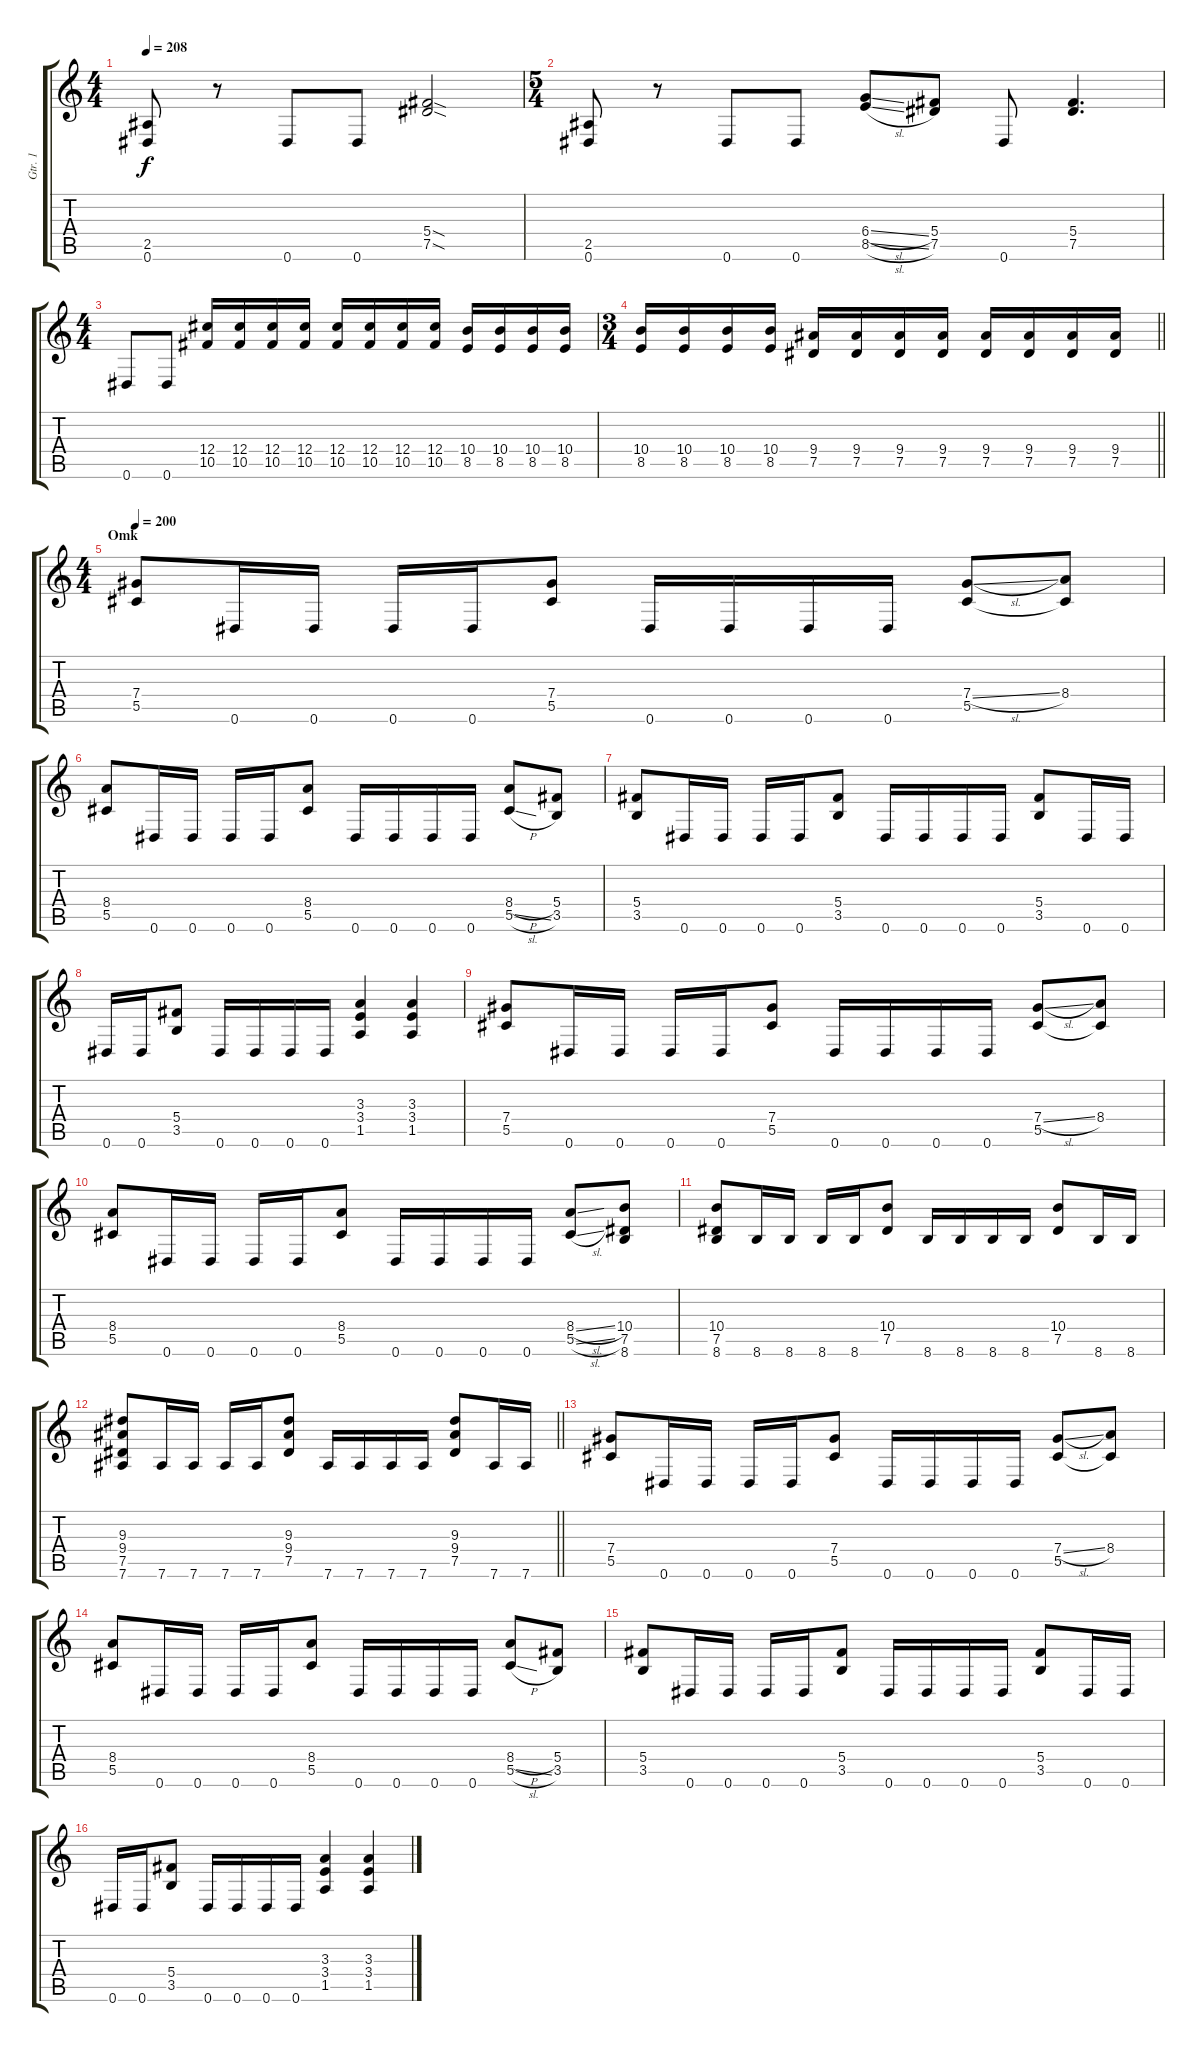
\track ("Gtr. 1" "Gtr. 1") {instrument distortionguitar}
\staff {score tabs}
\tuning (Eb4 Bb3 Gb3 Db3 Ab2 Eb2) {hide}
\ts (4 4)
\tempo 208
\clef g2
\ks c
(2.5 0.6).8{dy f} r.8 0.6.8 0.6.8 (5.4{sod} 7.5{sod}).2 |
\ts (5 4)
(2.5 0.6).8 r.8 0.6.8 0.6.8 (6.4{sl} 8.5{sl}).8 (5.4 7.5).8 0.6.8 (5.4 7.5).4{d} |
\ts (4 4)
0.6.8 0.6.8 (12.4 10.5).16 (12.4 10.5).16 (12.4 10.5).16 (12.4 10.5).16 (12.4 10.5).16 (12.4 10.5).16 (12.4 10.5).16 (12.4 10.5).16 (10.4 8.5).16 (10.4 8.5).16 (10.4 8.5).16 (10.4 8.5).16 |
\ts (3 4)
\barLineRight lightlight
(10.4 8.5).16 (10.4 8.5).16 (10.4 8.5).16 (10.4 8.5).16 (9.4 7.5).16 (9.4 7.5).16 (9.4 7.5).16 (9.4 7.5).16 (9.4 7.5).16 (9.4 7.5).16 (9.4 7.5).16 (9.4 7.5).16 |
\ts (4 4)
\section ("" "Omk")
\tempo 195
\tempo 200
(7.4 5.5).8 0.6.16 0.6.16 0.6.16 0.6.16 (7.4 5.5).8 0.6.16 0.6.16 0.6.16 0.6.16 (7.4{sl} 5.5).8 (8.4 5.5{t}).8 |
(8.4 5.5).8 0.6.16 0.6.16 0.6.16 0.6.16 (8.4 5.5).8 0.6.16 0.6.16 0.6.16 0.6.16 (8.4{h} 5.5{sl}).8 (5.4 3.5).8 |
(5.4 3.5).8 0.6.16 0.6.16 0.6.16 0.6.16 (5.4 3.5).8 0.6.16 0.6.16 0.6.16 0.6.16 (5.4 3.5).8 0.6.16 0.6.16 |
0.6.16 0.6.16 (5.4 3.5).8 0.6.16 0.6.16 0.6.16 0.6.16 (3.3 3.4 1.5).4 (3.3 3.4 1.5).4 |
(7.4 5.5).8 0.6.16 0.6.16 0.6.16 0.6.16 (7.4 5.5).8 0.6.16 0.6.16 0.6.16 0.6.16 (7.4{sl} 5.5).8 (8.4 5.5{t}).8 |
(8.4 5.5).8 0.6.16 0.6.16 0.6.16 0.6.16 (8.4 5.5).8 0.6.16 0.6.16 0.6.16 0.6.16 (8.4{sl} 5.5{sl}).8 (10.4 7.5 8.6).8 |
(10.4 7.5 8.6).8 8.6.16 8.6.16 8.6.16 8.6.16 (10.4 7.5).8 8.6.16 8.6.16 8.6.16 8.6.16 (10.4 7.5).8 8.6.16 8.6.16 |
\barLineRight lightlight
(9.3 9.4 7.5 7.6).8 7.6.16 7.6.16 7.6.16 7.6.16 (9.3 9.4 7.5).8 7.6.16 7.6.16 7.6.16 7.6.16 (9.3 9.4 7.5).8 7.6.16 7.6.16 |
(7.4 5.5).8 0.6.16 0.6.16 0.6.16 0.6.16 (7.4 5.5).8 0.6.16 0.6.16 0.6.16 0.6.16 (7.4{sl} 5.5).8 (8.4 5.5{t}).8 |
(8.4 5.5).8 0.6.16 0.6.16 0.6.16 0.6.16 (8.4 5.5).8 0.6.16 0.6.16 0.6.16 0.6.16 (8.4{h} 5.5{sl}).8 (5.4 3.5).8 |
(5.4 3.5).8 0.6.16 0.6.16 0.6.16 0.6.16 (5.4 3.5).8 0.6.16 0.6.16 0.6.16 0.6.16 (5.4 3.5).8 0.6.16 0.6.16 |
0.6.16 0.6.16 (5.4 3.5).8 0.6.16 0.6.16 0.6.16 0.6.16 (3.3 3.4 1.5).4 (3.3 3.4 1.5).4
